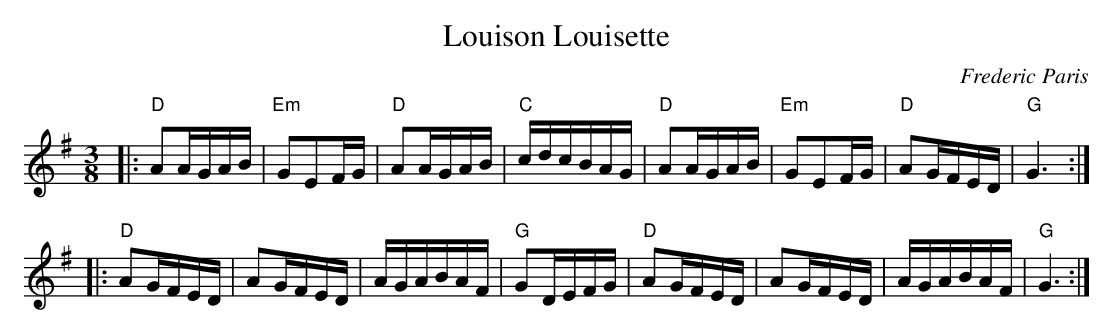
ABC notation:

X:1
T:Louison Louisette
C:Frederic Paris
M:3/8
L:1/16
E:10
K:G
|:"D"A2AGAB|"Em"G2E2FG|"D"A2AGAB|"C"cdcBAG|\
"D"A2AGAB|"Em"G2E2FG|"D"A2GFED|"G"G6:|*
|:"D"A2GFED|A2GFED|AGABAF|"G"G2DEFG|\
"D"A2GFED|A2GFED|AGABAF|"G"G6:|**
